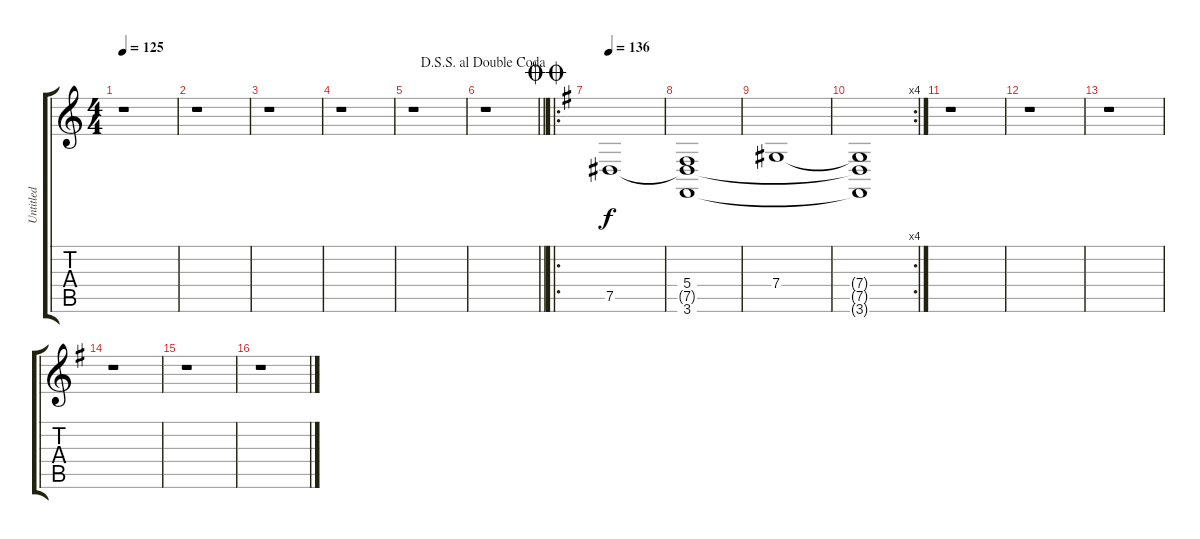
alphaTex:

\track ("Untitled" "Untitled") {instrument tubularbells}
\staff {score tabs}
\tuning (Eb4 Bb3 Gb3 Db3 Ab2 Eb2) {hide}
\ts (4 4)
\tempo 125
\clef g2
\ks c
r.1{dy f} |
r.1 |
r.1 |
r.1 |
r.1 |
\jump dalsegnosegnoaldoublecoda
\barLineRight lightlight
r.1 |
\ro
\jump doublecoda
\tempo 136
\ks g
7.5.1 |
(5.4 7.5{t} 3.6).1 |
7.4.1 |
\rc 4
(7.4{t} 7.5{t} 3.6{t}).1 |
r.1 |
r.1 |
r.1 |
r.1 |
r.1 |
r.1
